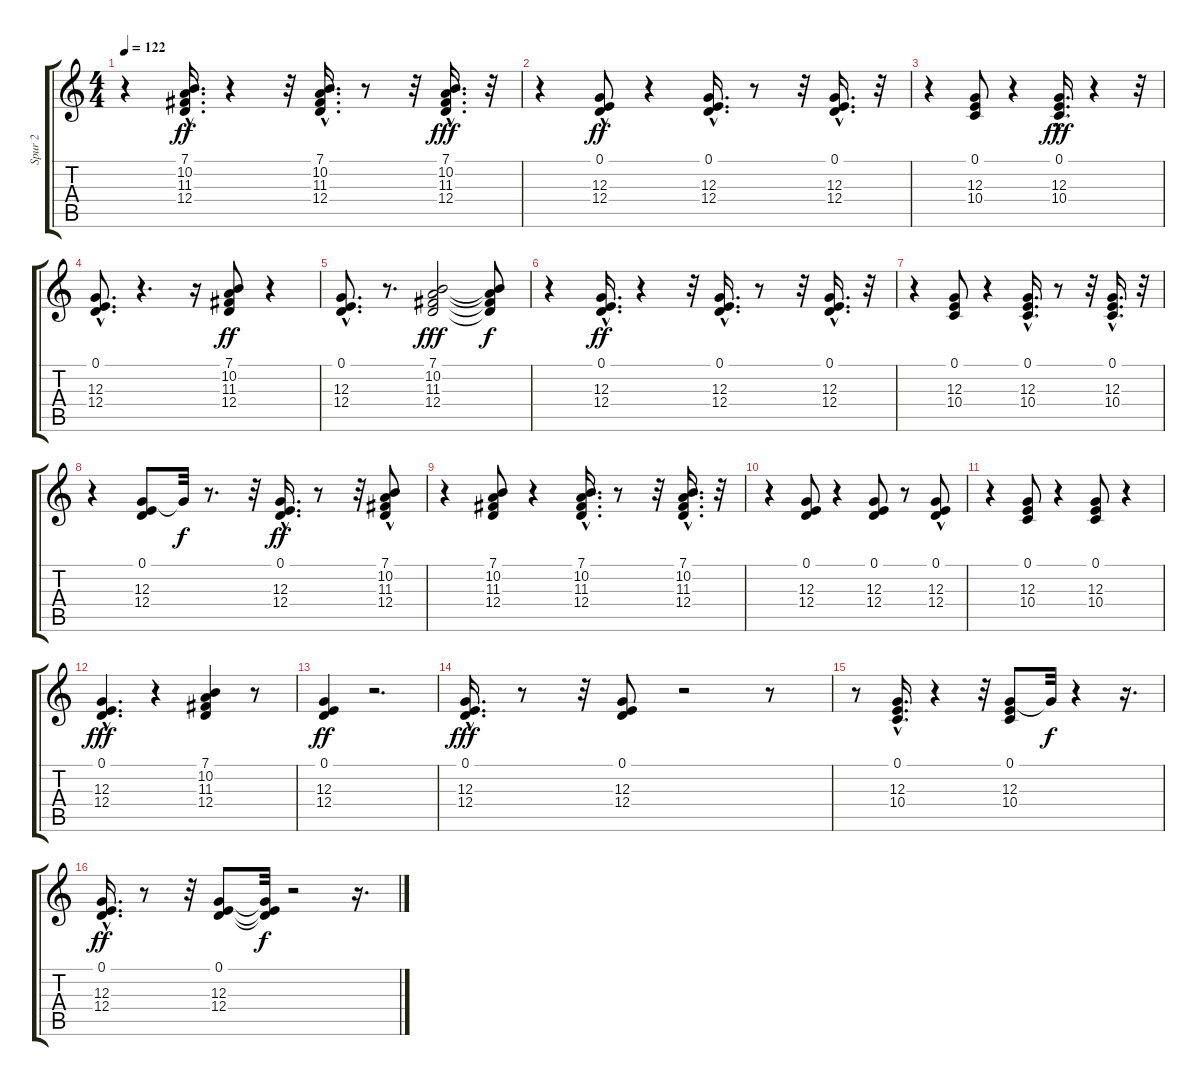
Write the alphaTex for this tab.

\track ("Spur 2" "Spur 2") {instrument acousticgrandpiano}
\staff {score tabs}
\tuning (E4 B3 G3 D3 A2 E2) {hide}
\ts (4 4)
\tempo 122
\clef g2
\ks c
r.4{dy fff} (7.1{hac} 10.2{hac} 11.3{hac} 12.4{hac}).16{d dy ff} r.4 r.32 (7.1{hac} 10.2{hac} 11.3{hac} 12.4).16{d} r.8 r.32 (7.1{hac} 10.2{hac} 11.3{hac} 12.4{hac}).16{d dy fff} r.32 |
r.4 (0.1{hac} 12.3 12.4{hac}).8{dy ff} r.4 (0.1{hac} 12.3{hac} 12.4{hac}).16{d} r.8 r.32 (0.1{hac} 12.3{hac} 12.4{hac}).16{d} r.32 |
r.4 (0.1 12.3 10.4).8 r.4 (0.1{hac} 12.3{hac} 10.4{hac}).16{d dy fff} r.4 r.32 |
(0.1{hac} 12.3{hac} 12.4{hac}).8{d} r.4{d} r.16 (7.1 10.2 11.3 12.4).8{dy ff} r.4 |
(0.1{hac} 12.3{hac} 12.4{hac}).8{d} r.8{d} (7.1 10.2 11.3 12.4).2{dy fff} (7.1{t} 10.2{t} 11.3{t} 12.4{t}).8{dy f} |
r.4 (0.1{hac} 12.3{hac} 12.4{hac}).16{d dy ff} r.4 r.32 (0.1 12.3{hac} 12.4).16{d} r.8 r.32 (0.1{hac} 12.3{hac} 12.4{hac}).16{d} r.32 |
r.4 (0.1 12.3 10.4).8 r.4 (0.1{hac} 12.3{hac} 10.4{hac}).16{d} r.8 r.32 (0.1{hac} 12.3{hac} 10.4{hac}).16{d} r.32 |
r.4 (0.1 12.3 12.4).8 12.3{t}.32{dy f} r.8{d} r.32 (0.1{hac} 12.3{hac} 12.4{hac}).16{d dy ff} r.8 r.32 (7.1{hac} 10.2 11.3{hac} 12.4).8 |
r.4 (7.1 10.2 11.3 12.4).8 r.4 (7.1{hac} 10.2{hac} 11.3{hac} 12.4{hac}).16{d} r.8 r.32 (7.1{hac} 10.2{hac} 11.3{hac} 12.4{hac}).16{d} r.32 |
r.4 (0.1 12.3 12.4).8 r.4 (0.1 12.3 12.4).8 r.8 (0.1{hac} 12.3 12.4{hac}).8 |
r.4 (0.1 12.3 10.4).8 r.4 (0.1 12.3 10.4).8 r.4 |
(0.1{hac} 12.3{hac} 12.4{hac}).4{d dy fff} r.4 (7.1 10.2 11.3 12.4).4 r.8 |
(0.1 12.3 12.4).4{dy ff} r.2{d} |
(0.1{hac} 12.3{hac} 12.4{hac}).16{d dy fff} r.8 r.32 (0.1 12.3 12.4).8 r.2 r.8 |
r.8 (0.1{hac} 12.3{hac} 10.4{hac}).16{d} r.4 r.32 (0.1 12.3 10.4).8 12.3{t}.32{dy f} r.4 r.16{d} |
(0.1{hac} 12.3{hac} 12.4{hac}).16{d dy ff} r.8 r.32 (0.1 12.3 12.4).8 (0.1{t} 12.3{t} 12.4{t}).32{dy f} r.2 r.16{d}
